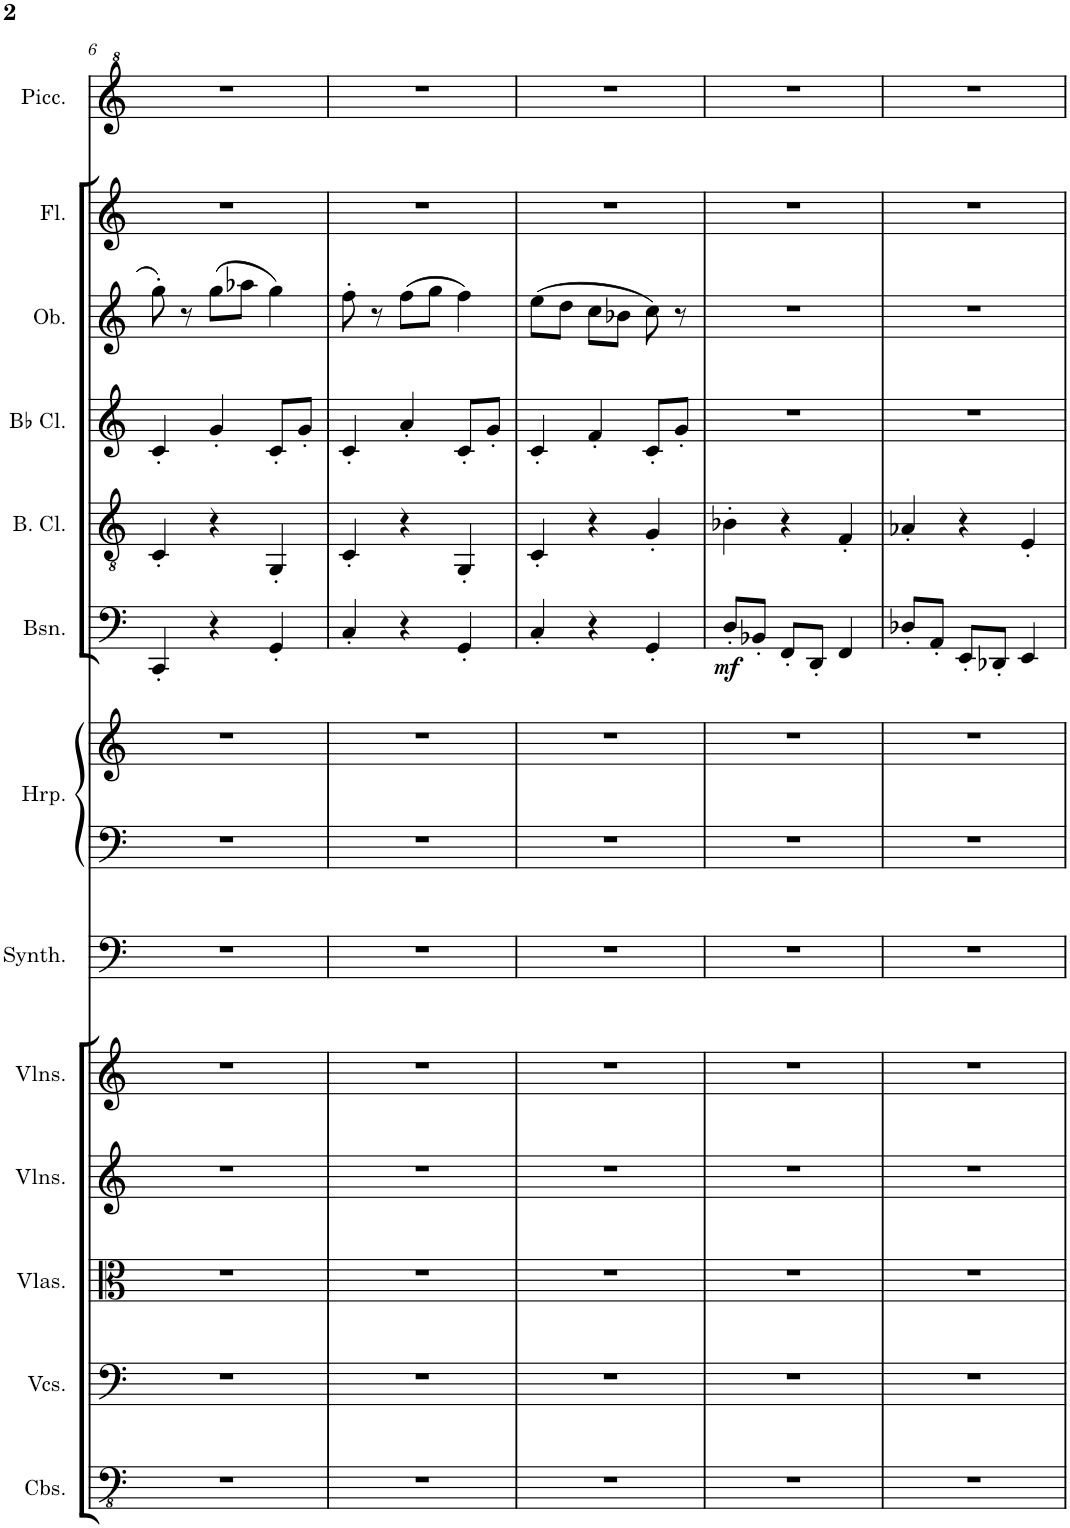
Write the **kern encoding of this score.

**kern	**kern	**kern	**kern	**kern	**kern	**kern	**kern	**kern	**dynam	**kern	**kern	**kern	**kern	**kern
*part13	*part12	*part11	*part10	*part9	*part8	*part7	*part7	*part6	*part6	*part5	*part4	*part3	*part2	*part1
*staff14	*staff13	*staff12	*staff11	*staff10	*staff9	*staff8	*staff7	*staff6	*staff6	*staff5	*staff4	*staff3	*staff2	*staff1
*I"Contrabasses	*I"Violoncellos	*I"Violas	*I"Violins	*I"Violins	*I"Warm Synthesizer	*I"Harp	*	*I"Bassoon	*	*I"Bass Clarinet	*I"Bb Clarinet	*I"Oboe	*I"Flute	*I"Piccolo
*I'Cbs.	*I'Vcs.	*I'Vlas.	*I'Vlns.	*I'Vlns.	*I'Synth.	*I'Hrp.	*	*I'Bsn.	*	*I'B. Cl.	*I'Bb Cl.	*I'Ob.	*I'Fl.	*I'Picc.
!!LO:PB:g=z
*clefFv4	*clefF4	*clefC3	*clefG2	*clefG2	*clefF4	*clefF4	*clefG2	*clefF4	*	*clefGv2	*clefG2	*clefG2	*clefG2	*clefG^2
*	*	*	*	*	*	*	*	*	*	*ITrd8c14	*ITrd1c2	*	*	*ITrd-7c-12
*k[]	*k[]	*k[]	*k[]	*k[]	*k[]	*k[]	*k[]	*k[]	*	*k[]	*k[]	*k[]	*k[]	*k[]
*M3/4	*M3/4	*M3/4	*M3/4	*M3/4	*M3/4	*M3/4	*M3/4	*M3/4	*	*M3/4	*M3/4	*M3/4	*M3/4	*M3/4
=6	=6	=6	=6	=6	=6	=6	=6	=6	=6	=6	=6	=6	=6	=6
2.r	2.r	2.r	2.r	2.r	2.r	2.r	2.r	4CC'/	.	4C'/	4c'/	8gg'\	2.r	2.r
.	.	.	.	.	.	.	.	.	.	.	.	8r	.	.
.	.	.	.	.	.	.	.	4r	.	4r	4g'/	(8gg\L	.	.
.	.	.	.	.	.	.	.	.	.	.	.	8aa-X\J	.	.
.	.	.	.	.	.	.	.	4GG'/	.	4GG'/	8c'/L	4gg\)	.	.
.	.	.	.	.	.	.	.	.	.	.	8g'/J	.	.	.
=7	=7	=7	=7	=7	=7	=7	=7	=7	=7	=7	=7	=7	=7	=7
2.r	2.r	2.r	2.r	2.r	2.r	2.r	2.r	4C'/	.	4C'/	4c'/	8ff'\	2.r	2.r
.	.	.	.	.	.	.	.	.	.	.	.	8r	.	.
.	.	.	.	.	.	.	.	4r	.	4r	4a'/	(8ff\L	.	.
.	.	.	.	.	.	.	.	.	.	.	.	8gg\J	.	.
.	.	.	.	.	.	.	.	4GG'/	.	4GG'/	8c'/L	4ff\)	.	.
.	.	.	.	.	.	.	.	.	.	.	8g'/J	.	.	.
=8	=8	=8	=8	=8	=8	=8	=8	=8	=8	=8	=8	=8	=8	=8
2.r	2.r	2.r	2.r	2.r	2.r	2.r	2.r	4C'/	.	4C'/	4c'/	(8ee\L	2.r	2.r
.	.	.	.	.	.	.	.	.	.	.	.	8dd\J	.	.
.	.	.	.	.	.	.	.	4r	.	4r	4f'/	8cc\L	.	.
.	.	.	.	.	.	.	.	.	.	.	.	8b-X\J	.	.
.	.	.	.	.	.	.	.	4GG'/	.	4G'/	8c'/L	8cc\)	.	.
.	.	.	.	.	.	.	.	.	.	.	8g'/J	8r	.	.
=9	=9	=9	=9	=9	=9	=9	=9	=9	=9	=9	=9	=9	=9	=9
!	!	!	!	!	!	!	!	!	!LO:DY:b	!	!	!	!	!
2.r	2.r	2.r	2.r	2.r	2.r	2.r	2.r	8D'/L	mf	4B-X'\	2.r	2.r	2.r	2.r
.	.	.	.	.	.	.	.	8BB-X'/J	.	.	.	.	.	.
.	.	.	.	.	.	.	.	8FF'/L	.	4r	.	.	.	.
.	.	.	.	.	.	.	.	8DD'/J	.	.	.	.	.	.
.	.	.	.	.	.	.	.	4FF/	.	4F'/	.	.	.	.
=10	=10	=10	=10	=10	=10	=10	=10	=10	=10	=10	=10	=10	=10	=10
2.r	2.r	2.r	2.r	2.r	2.r	2.r	2.r	8D-X'/L	.	4A-X'/	2.r	2.r	2.r	2.r
.	.	.	.	.	.	.	.	8AA'/J	.	.	.	.	.	.
.	.	.	.	.	.	.	.	8EE'/L	.	4r	.	.	.	.
.	.	.	.	.	.	.	.	8DD-X'/J	.	.	.	.	.	.
.	.	.	.	.	.	.	.	4EE/	.	4E'/	.	.	.	.
=	=	=	=	=	=	=	=	=	=	=	=	=	=	=
*-	*-	*-	*-	*-	*-	*-	*-	*-	*-	*-	*-	*-	*-	*-
